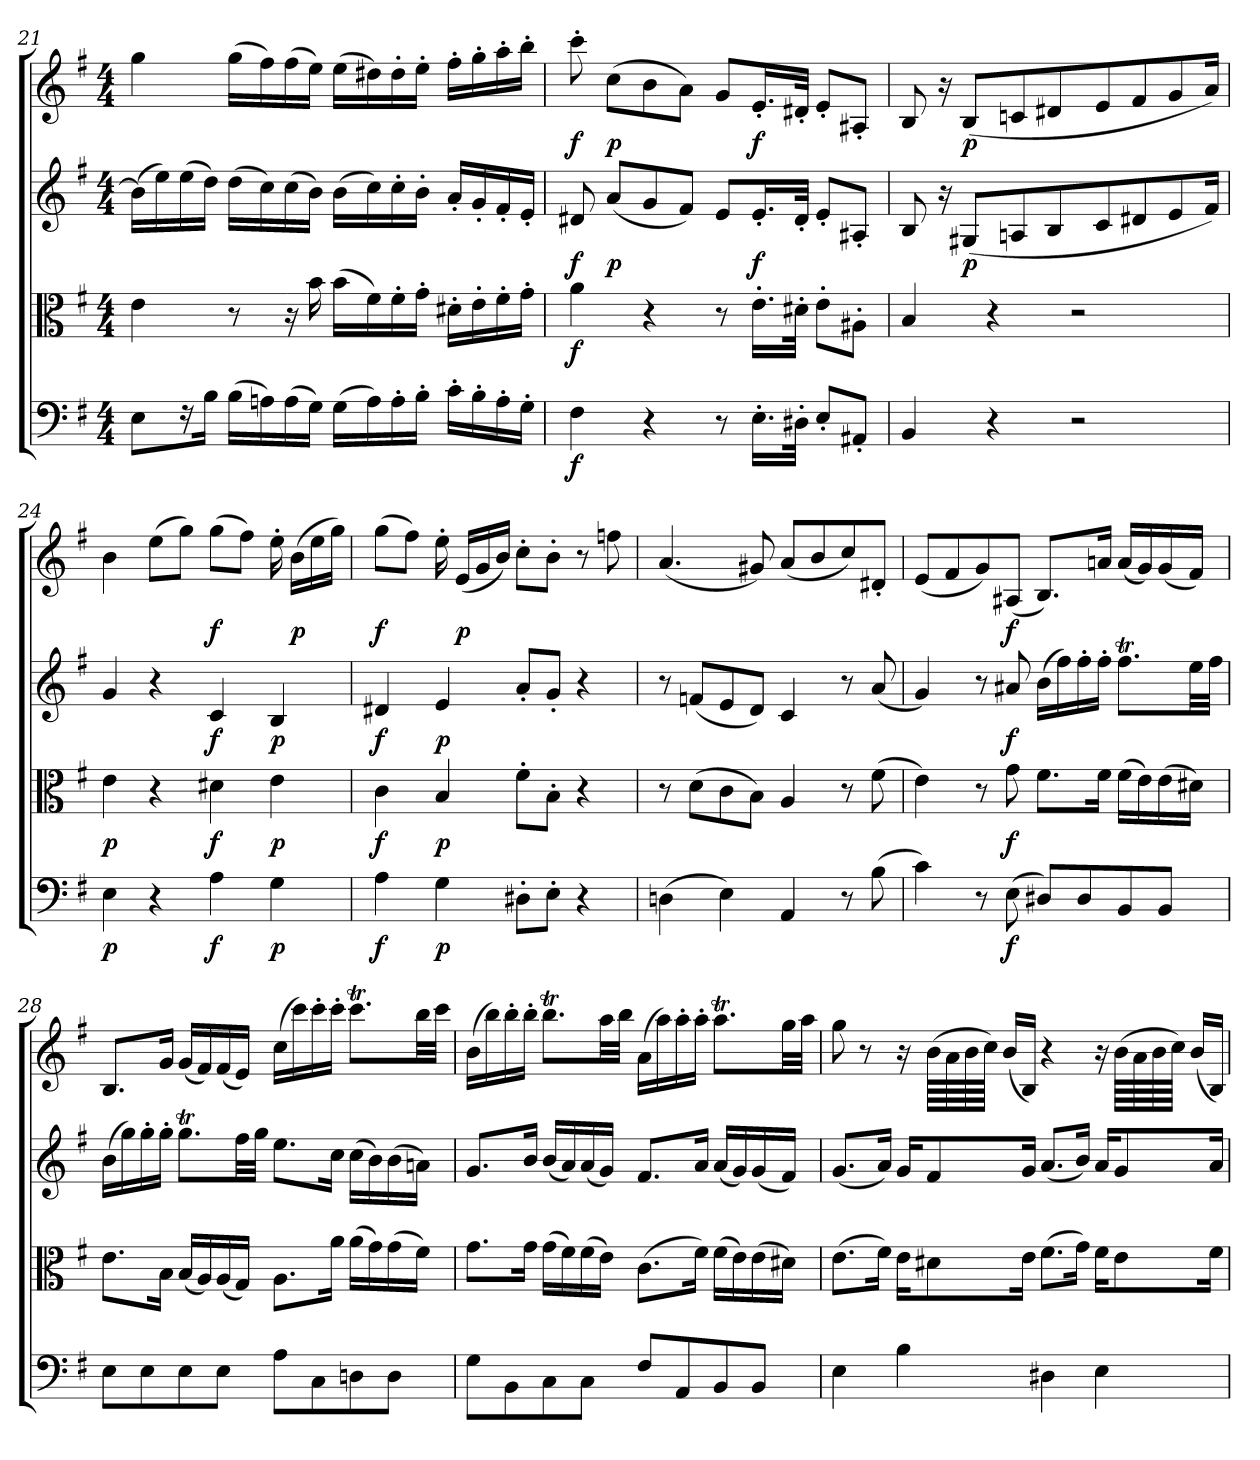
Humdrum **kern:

**kern	**dynam	**kern	**dynam	**kern	**dynam	**kern	**dynam
*part4	*part4	*part3	*part3	*part2	*part2	*part1	*part1
*staff4	*staff4	*staff3	*staff3	*staff2	*staff2	*staff1	*staff1
*clefF4	*	*clefC3	*	*clefG2	*	*clefG2	*
*k[f#]	*	*k[f#]	*	*k[f#]	*	*k[f#]	*
*e:	*	*e:	*	*e:	*	*e:	*
*M4/4	*	*M4/4	*	*M4/4	*	*M4/4	*
=21	=21	=21	=21	=21	=21	=21	=21
8E\L	.	4e\	.	(16b\LL]	.	4gg\	.
.	.	.	.	16ee\)	.	.	.
16r	.	.	.	(16ee\	.	.	.
16B\Jk	.	.	.	16dd\JJ)	.	.	.
(16B\LL	.	8r	.	(16dd\LL	.	(16gg\LL	.
16An\)	.	.	.	16cc\)	.	16ff#\)	.
(16A\	.	16r	.	(16cc\	.	(16ff#\	.
16G\JJ)	.	16b\	.	16b\JJ)	.	16ee\JJ)	.
(16G\LL	.	(16b\LL	.	(16b\LL	.	(16ee\LL	.
16A\)	.	16f#\)	.	16cc\)	.	16dd#X\)	.
16A'\	.	16f#'\	.	16cc'\	.	16dd#'\	.
16B'\JJ	.	16g'\JJ	.	16b'\JJ	.	16ee'\JJ	.
16c'\LL	.	16d#X'\LL	.	16a'/LL	.	16ff#'\LL	.
16B'\	.	16e'\	.	16g'/	.	16gg'\	.
16A'\	.	16f#'\	.	16f#'/	.	16aa'\	.
16G'\JJ	.	16g'\JJ	.	16e'/JJ	.	16bb'\JJ	.
=22	=22	=22	=22	=22	=22	=22	=22
4F#\	f	4a\	f	8d#X/	f	8ccc'\	f
.	.	.	.	(8a/L	p	(8cc\L	p
4r	.	4r	.	8g/	.	8b\	.
.	.	.	.	8f#/J)	.	8a\J)	.
8r	.	8r	.	8e/L	.	8g/L	.
16.E'\LL	.	16.e'\LL	.	16.e'/L	f	16.e'/L	f
32D#X'\JJk	.	32d#X'\JJk	.	32d#'/JJk	.	32d#X'/JJk	.
8E'/L	.	8e'\L	.	8e'/L	.	8e'/L	.
8AA#X'/J	.	8A#X'\J	.	8A#X'/J	.	8A#X'/J	.
=23	=23	=23	=23	=23	=23	=23	=23
4BB/	.	4B/	.	8B/	.	8B/	.
.	.	.	.	16r	.	16r	.
.	.	.	.	(8G#X/L	p	(8B/L	p
4r	.	4r	.	.	.	.	.
.	.	.	.	8An/	.	8cn/	.
.	.	.	.	8B/	.	8d#X/	.
2r	.	2r	.	.	.	.	.
.	.	.	.	8c/	.	8e/	.
.	.	.	.	8d#X/	.	8f#/	.
.	.	.	.	8e/	.	8g/	.
.	.	.	.	16f#/Jk)	.	16a/Jk)	.
=24	=24	=24	=24	=24	=24	=24	=24
4E\	p	4e\	p	4g/	.	4b\	.
4r	.	4r	.	4r	.	(8ee\L	.
.	.	.	.	.	.	8gg\J)	.
4A\	f	4d#X\	f	4c/	f	(8gg\L	f
.	.	.	.	.	.	8ff#\J)	.
4G\	p	4e\	p	4B/	p	16ee'\	.
.	.	.	.	.	.	(16b\LL	p
.	.	.	.	.	.	16ee\	.
.	.	.	.	.	.	16gg\JJ)	.
=25	=25	=25	=25	=25	=25	=25	=25
4A\	f	4c\	f	4d#X/	f	(8gg\L	f
.	.	.	.	.	.	8ff#\J)	.
4G\	p	4B/	p	4e/	p	16ee'\	.
.	.	.	.	.	.	(16e/LL	p
.	.	.	.	.	.	16g/	.
.	.	.	.	.	.	16b/JJ)	.
8D#X'\L	.	8f#'\L	.	8a'/L	.	8cc'\L	.
8E'\J	.	8B'\J	.	8g'/J	.	8b'\J	.
4r	.	4r	.	4r	.	8r	.
.	.	.	.	.	.	8ffn\	.
=26	=26	=26	=26	=26	=26	=26	=26
(4Dn\	.	8r	.	8r	.	(4.a/	.
.	.	(8d\L	.	(8fn/L	.	.	.
4E\)	.	8c\	.	8e/	.	.	.
.	.	8B\J)	.	8d/J)	.	8g#X/)	.
4AA/	.	4A/	.	4c/	.	(8a/L	.
.	.	.	.	.	.	8b/	.
8r	.	8r	.	8r	.	8cc/)	.
(8B\	.	(8f#\	.	(8a/	.	8d#X'/J	.
=27	=27	=27	=27	=27	=27	=27	=27
4c\)	.	4e\)	.	4g/)	.	(8e/L	.
.	.	.	.	.	.	8f#/	.
8r	.	8r	.	8r	.	8g/)	.
(8E\	f	8g\	f	8a#X/	f	(8A#X/J	f
8D#X/L)	.	8.f#\L	.	(16b\LL	.	8.B/L)	.
.	.	.	.	16ff#\)	.	.	.
8D#/	.	.	.	16ff#'\	.	.	.
.	.	16f#\Jk	.	16ff#'\JJ	.	16an/Jk	.
8BB/	.	(16f#\LL	.	8.ff#t\L	.	(16a/LL	.
.	.	16e\)	.	.	.	16g/)	.
8BB/J	.	(16e\	.	.	.	(16g/	.
.	.	16d#X\JJ)	.	32ee\LL	.	16f#/JJ)	.
.	.	.	.	32ff#\JJJ	.	.	.
=28	=28	=28	=28	=28	=28	=28	=28
8E\L	.	8.e\L	.	(16b\LL	.	8.B/L	.
.	.	.	.	16gg\)	.	.	.
8E\	.	.	.	16gg'\	.	.	.
.	.	16B\Jk	.	16gg'\JJ	.	16g/Jk	.
8E\	.	(16B/LL	.	8.ggT\L	.	(16g/LL	.
.	.	16A/)	.	.	.	16f#/)	.
8E\J	.	(16A/	.	.	.	(16f#/	.
.	.	16G/JJ)	.	32ff#\LL	.	16e/JJ)	.
.	.	.	.	32gg\JJJ	.	.	.
8A\L	.	8.A\L	.	8.ee\L	.	(16cc\LL	.
.	.	.	.	.	.	16ccc\)	.
8C\	.	.	.	.	.	16ccc'\	.
.	.	16a\Jk	.	16cc\Jk	.	16ccc'\JJ	.
8Dn\	.	(16a\LL	.	(16cc\LL	.	8.cccT\L	.
.	.	16g\)	.	16b\)	.	.	.
8D\J	.	(16g\	.	(16b\	.	.	.
.	.	16f#\JJ)	.	16an\JJ)	.	32bb\LL	.
.	.	.	.	.	.	32ccc\JJJ	.
=29	=29	=29	=29	=29	=29	=29	=29
8G\L	.	8.g\L	.	8.g/L	.	(16b\LL	.
.	.	.	.	.	.	16bb\)	.
8BB\	.	.	.	.	.	16bb'\	.
.	.	16g\Jk	.	16b/Jk	.	16bb'\JJ	.
8C\	.	(16g\LL	.	(16b/LL	.	8.bbt\L	.
.	.	16f#\)	.	16a/)	.	.	.
8C\J	.	(16f#\	.	(16a/	.	.	.
.	.	16e\JJ)	.	16g/JJ)	.	32aa\LL	.
.	.	.	.	.	.	32bb\JJJ	.
8F#/L	.	(8.c\L	.	8.f#/L	.	(16a\LL	.
.	.	.	.	.	.	16aa\)	.
8AA/	.	.	.	.	.	16aa'\	.
.	.	16f#\Jk)	.	16a/Jk	.	16aa'\JJ	.
8BB/	.	(16f#\LL	.	(16a/LL	.	8.aaT\L	.
.	.	16e\)	.	16g/)	.	.	.
8BB/J	.	(16e\	.	(16g/	.	.	.
.	.	16d#X\JJ)	.	16f#/JJ)	.	32gg\LL	.
.	.	.	.	.	.	32aa\JJJ	.
=30	=30	=30	=30	=30	=30	=30	=30
4E\	.	(8.e\L	.	(8.g/L	.	8gg\	.
.	.	.	.	.	.	8r	.
.	.	16f#\Jk)	.	16a/Jk)	.	.	.
4B\	.	16e\KL	.	16g/KL	.	16r	.
.	.	8d#X\	.	8f#/	.	(64b\LLLL	.
.	.	.	.	.	.	64a\	.
.	.	.	.	.	.	64b\	.
.	.	.	.	.	.	64cc\JJJJ)	.
.	.	.	.	.	.	(16b/LL	.
.	.	16e\Jk	.	16g/Jk	.	16B/JJ)	.
4D#X\	.	(8.f#\L	.	(8.a/L	.	4r	.
.	.	16g\Jk)	.	16b/Jk)	.	.	.
4E\	.	16f#\KL	.	16a/KL	.	16r	.
.	.	8e\	.	8g/	.	(64b\LLLL	.
.	.	.	.	.	.	64a\	.
.	.	.	.	.	.	64b\	.
.	.	.	.	.	.	64cc\JJJJ)	.
.	.	.	.	.	.	(16b/LL	.
.	.	16f#\Jk	.	16a/Jk	.	16B/JJ)	.
=	=	=	=	=	=	=	=
*-	*-	*-	*-	*-	*-	*-	*-
